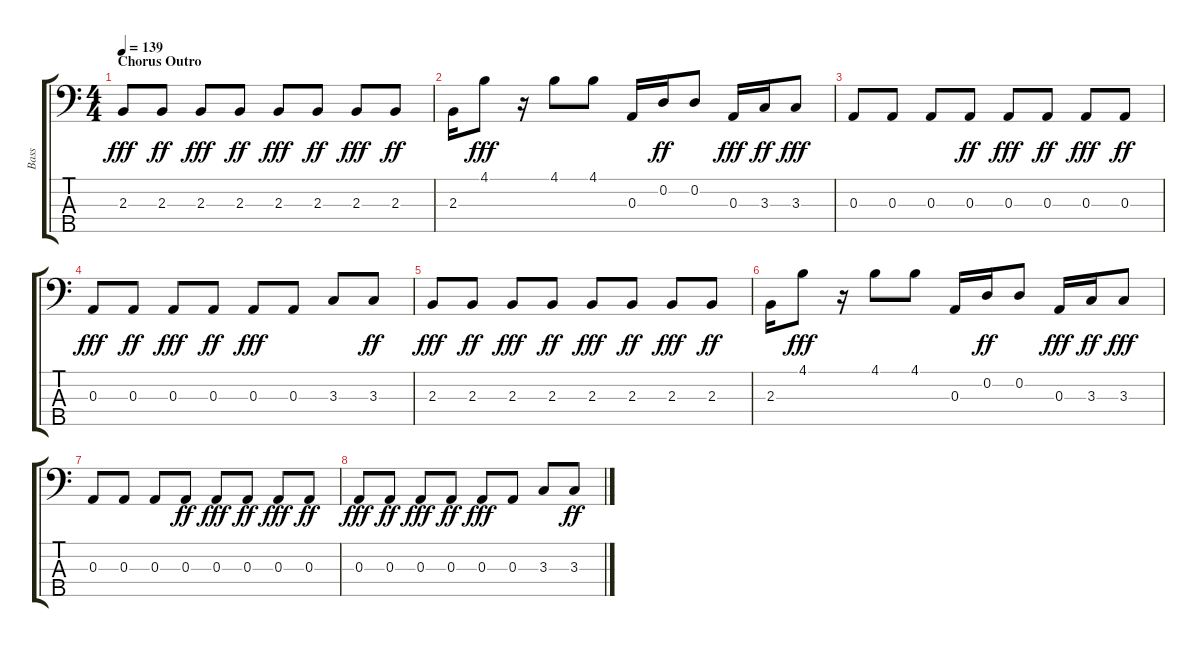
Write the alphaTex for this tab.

\track ("Bass" "Bass") {instrument electricbasspick}
\staff {score tabs}
\tuning (G2 D2 A1 E1 B0) {hide}
\ts (4 4)
\section ("" "Chorus Outro")
\tempo 139
\clef f4
\ks c
2.3.8{dy fff} 2.3.8{dy ff} 2.3.8{dy fff} 2.3.8{dy ff} 2.3.8{dy fff} 2.3.8{dy ff} 2.3.8{dy fff} 2.3.8{dy ff} |
2.3.16 4.1.8{dy fff} r.16 4.1.8 4.1.8 0.3.16 0.2.16{dy ff} 0.2.8 0.3.16{dy fff} 3.3.16{dy ff} 3.3.8{dy fff} |
0.3.8 0.3.8 0.3.8 0.3.8{dy ff} 0.3.8{dy fff} 0.3.8{dy ff} 0.3.8{dy fff} 0.3.8{dy ff} |
0.3.8{dy fff} 0.3.8{dy ff} 0.3.8{dy fff} 0.3.8{dy ff} 0.3.8{dy fff} 0.3.8 3.3.8 3.3.8{dy ff} |
2.3.8{dy fff} 2.3.8{dy ff} 2.3.8{dy fff} 2.3.8{dy ff} 2.3.8{dy fff} 2.3.8{dy ff} 2.3.8{dy fff} 2.3.8{dy ff} |
2.3.16 4.1.8{dy fff} r.16 4.1.8 4.1.8 0.3.16 0.2.16{dy ff} 0.2.8 0.3.16{dy fff} 3.3.16{dy ff} 3.3.8{dy fff} |
0.3.8 0.3.8 0.3.8 0.3.8{dy ff} 0.3.8{dy fff} 0.3.8{dy ff} 0.3.8{dy fff} 0.3.8{dy ff} |
0.3.8{dy fff} 0.3.8{dy ff} 0.3.8{dy fff} 0.3.8{dy ff} 0.3.8{dy fff} 0.3.8 3.3.8 3.3.8{dy ff}
